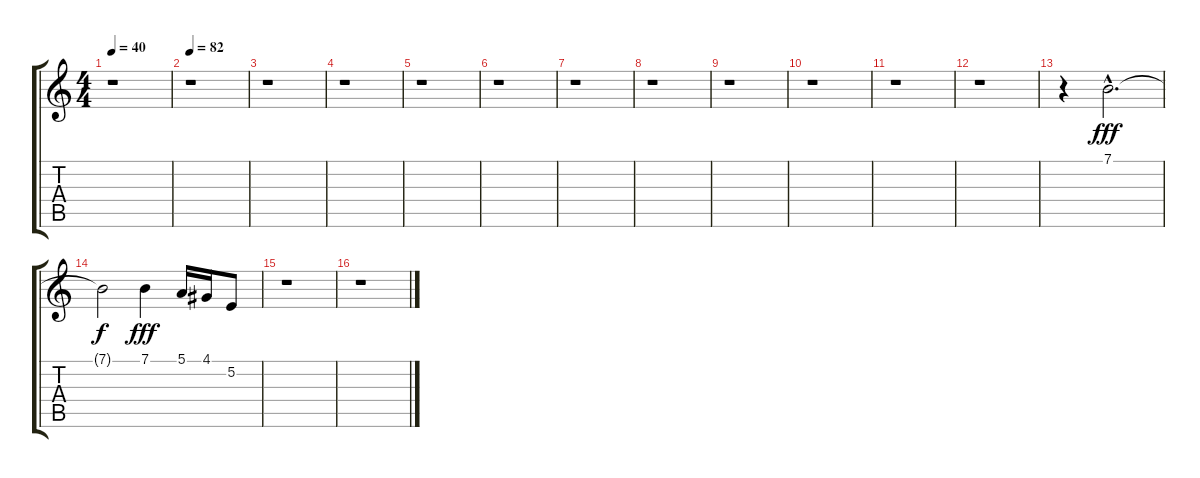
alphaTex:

\track "" {instrument lead4chiff}
\staff {score tabs}
\tuning (E4 B3 G3 D3 A2 E2) {hide}
\ts (4 4)
\tempo 40
\clef g2
\ks c
r.1{dy fff} |
\tempo 82
r.1 |
r.1 |
r.1 |
r.1 |
r.1 |
r.1 |
r.1 |
r.1 |
r.1 |
r.1 |
r.1 |
r.4 7.1{hac}.2{d} |
7.1{t}.2{dy f} 7.1.4{dy fff} 5.1.16 4.1.16 5.2.8 |
r.1 |
r.1
